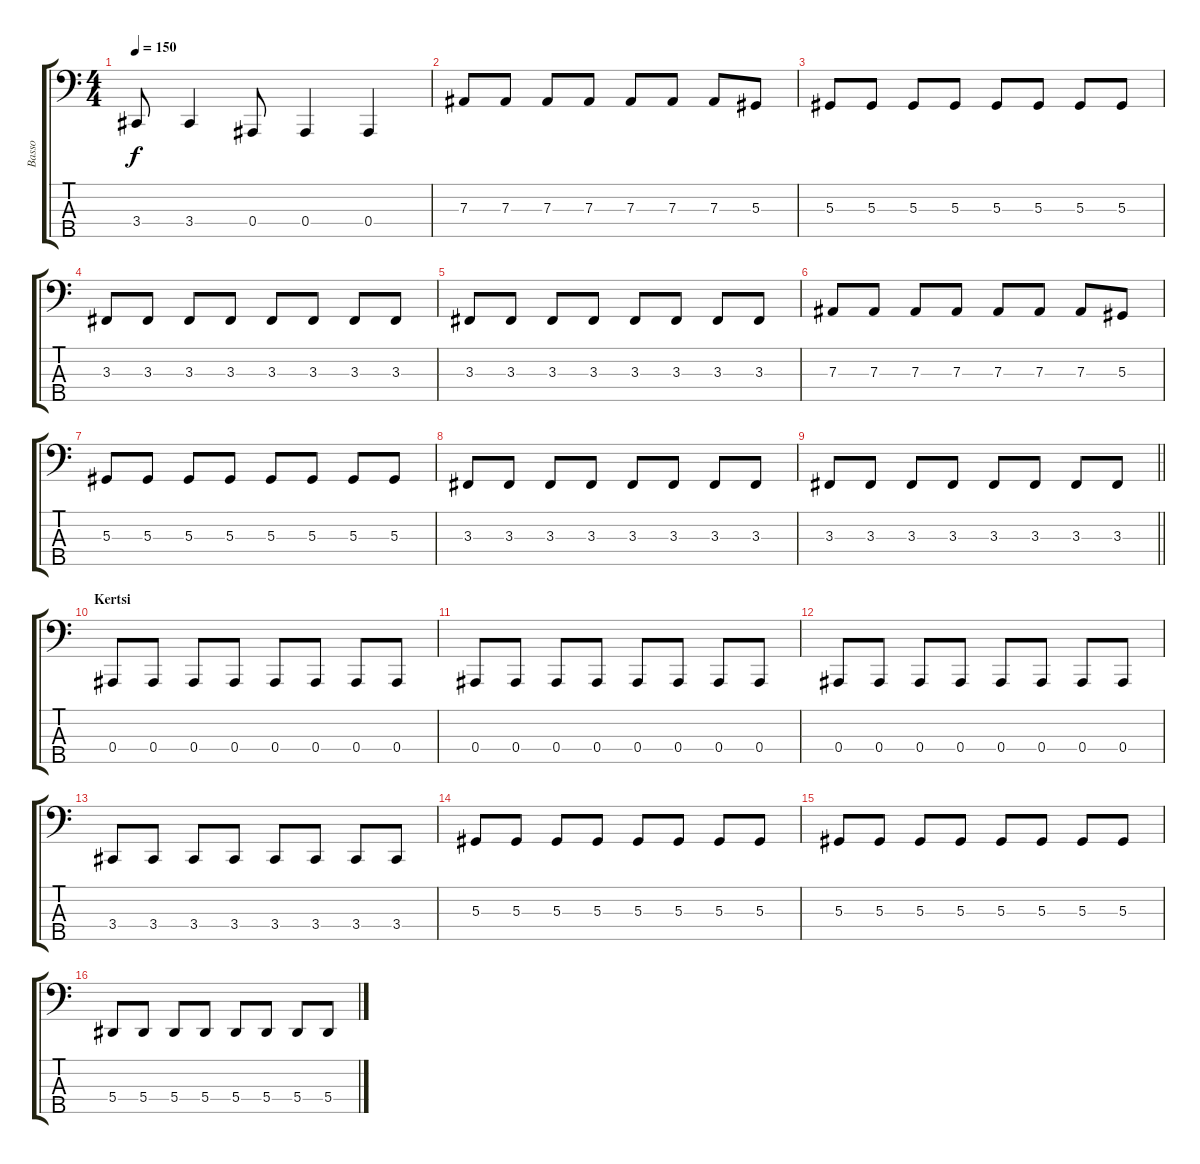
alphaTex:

\track ("Basso" "Basso") {instrument electricbassfinger}
\staff {score tabs}
\tuning (Db2 Ab1 Eb1 Bb0 F0) {hide}
\ts (4 4)
\tempo 150
\clef f4
\ks c
3.4.8{dy f} 3.4.4 0.4.8 0.4.4 0.4.4 |
7.3.8 7.3.8 7.3.8 7.3.8 7.3.8 7.3.8 7.3.8 5.3.8 |
5.3.8 5.3.8 5.3.8 5.3.8 5.3.8 5.3.8 5.3.8 5.3.8 |
3.3.8 3.3.8 3.3.8 3.3.8 3.3.8 3.3.8 3.3.8 3.3.8 |
3.3.8 3.3.8 3.3.8 3.3.8 3.3.8 3.3.8 3.3.8 3.3.8 |
7.3.8 7.3.8 7.3.8 7.3.8 7.3.8 7.3.8 7.3.8 5.3.8 |
5.3.8 5.3.8 5.3.8 5.3.8 5.3.8 5.3.8 5.3.8 5.3.8 |
3.3.8 3.3.8 3.3.8 3.3.8 3.3.8 3.3.8 3.3.8 3.3.8 |
\barLineRight lightlight
3.3.8 3.3.8 3.3.8 3.3.8 3.3.8 3.3.8 3.3.8 3.3.8 |
\section ("" "Kertsi")
0.4.8 0.4.8 0.4.8 0.4.8 0.4.8 0.4.8 0.4.8 0.4.8 |
0.4.8 0.4.8 0.4.8 0.4.8 0.4.8 0.4.8 0.4.8 0.4.8 |
0.4.8 0.4.8 0.4.8 0.4.8 0.4.8 0.4.8 0.4.8 0.4.8 |
3.4.8 3.4.8 3.4.8 3.4.8 3.4.8 3.4.8 3.4.8 3.4.8 |
5.3.8 5.3.8 5.3.8 5.3.8 5.3.8 5.3.8 5.3.8 5.3.8 |
5.3.8 5.3.8 5.3.8 5.3.8 5.3.8 5.3.8 5.3.8 5.3.8 |
5.4.8 5.4.8 5.4.8 5.4.8 5.4.8 5.4.8 5.4.8 5.4.8
